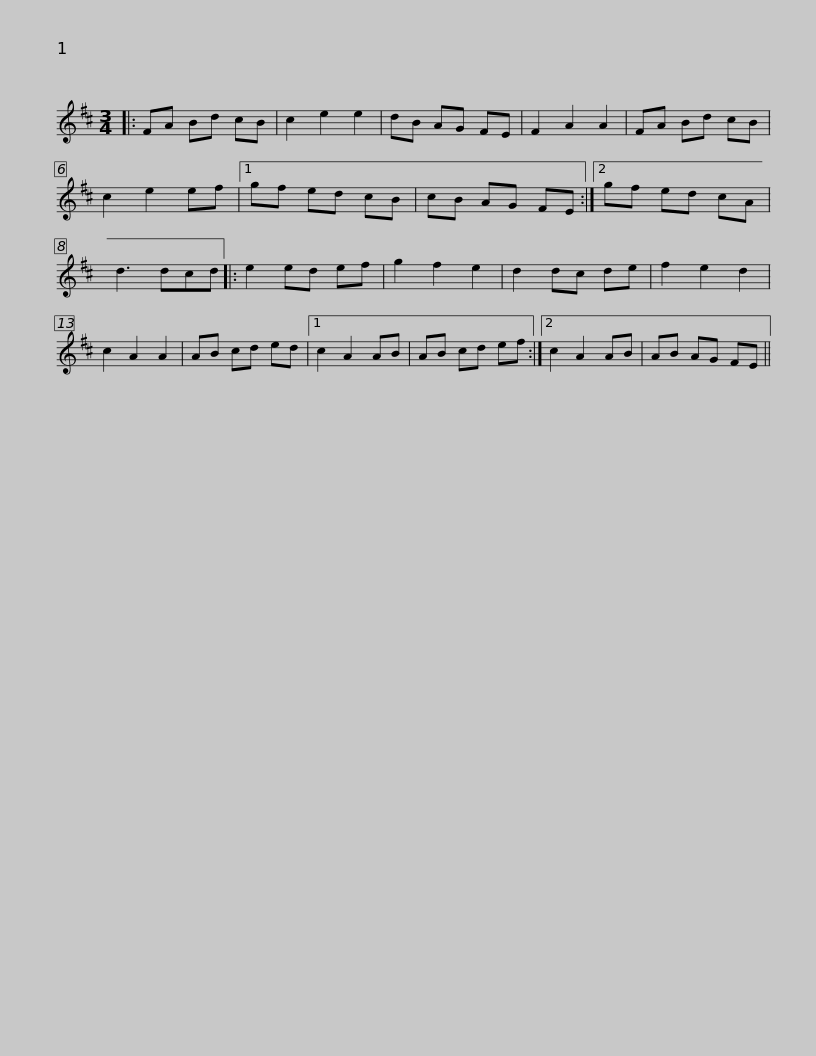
X:1
L:1/8
M:3/4
I:linebreak $
K:D
V:1 treble
V:1
|: FA Bd cB | c2 e2 e2 | dB AG FE | F2 A2 A2 | FA Bd cB | %5
 c2 e2 ef |1 gf ed cB | cB AG FE :|2$ gf ed cA | d3 dcd |: %10
 e2 ed ef | g2 f2 e2 | d2 dc de | f2 e2 d2 | c2 A2 A2 | %15
 AB cd ed |1 c2 A2 AB |$ AB cd ef :|2 c2 A2 AB | AB AG FE || %20
